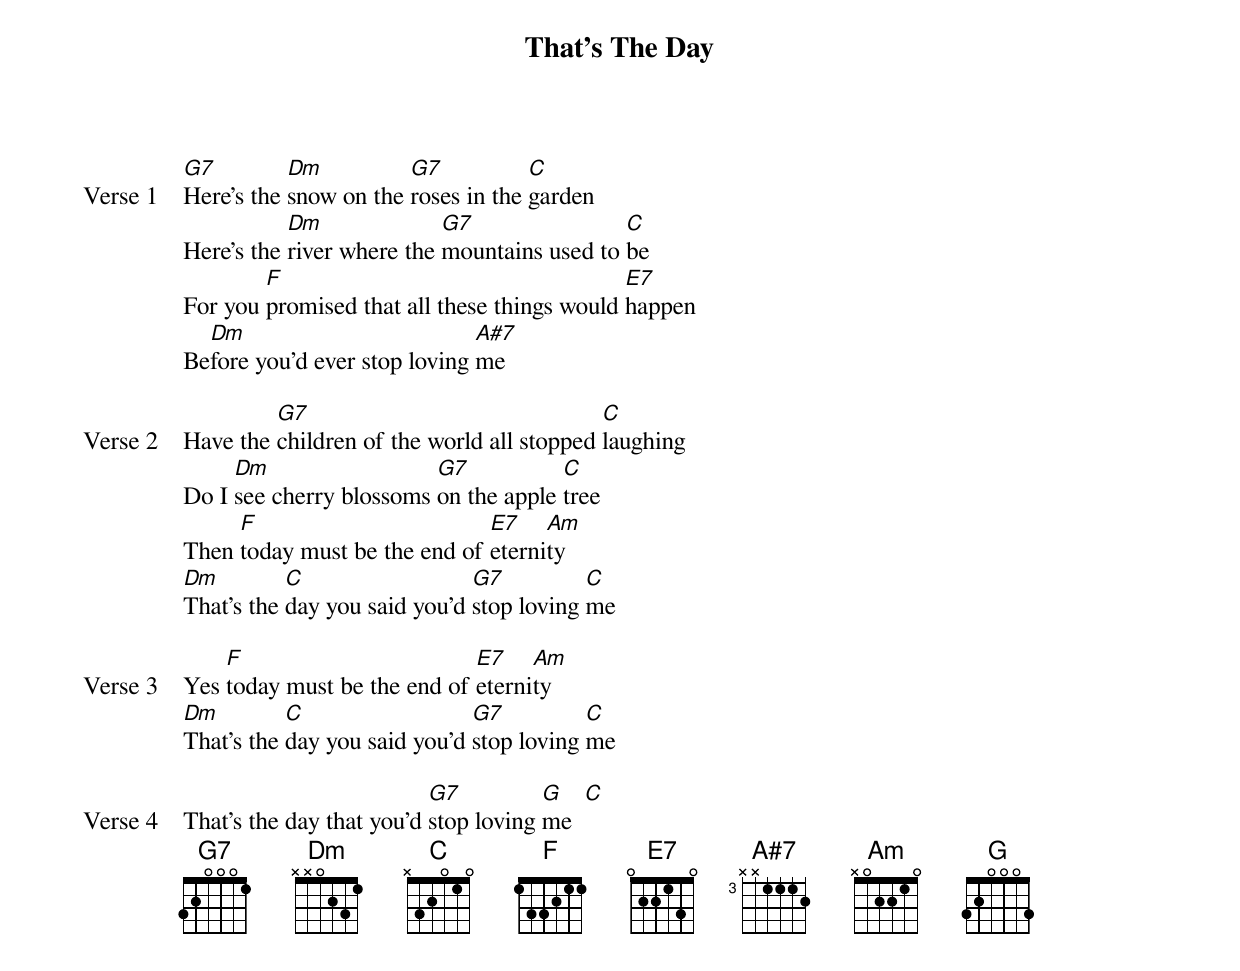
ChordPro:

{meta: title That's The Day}
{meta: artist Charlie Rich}
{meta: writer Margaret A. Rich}

{start_of_verse: Verse 1}
[G7]Here's the [Dm]snow on the [G7]roses in the [C]garden
Here's the [Dm]river where the [G7]mountains used to [C]be
For you [F]promised that all these things would [E7]happen
Be[Dm]fore you'd ever stop loving [A#7]me
{end_of_verse}

{start_of_verse: Verse 2}
Have the [G7]children of the world all stopped [C]laughing
Do I [Dm]see cherry blossoms [G7]on the apple [C]tree
Then [F]today must be the end of [E7]eterni[Am]ty
[Dm]That's the [C]day you said you'd [G7]stop loving [C]me
{end_of_verse}

{start_of_verse: Verse 3}
Yes [F]today must be the end of [E7]eterni[Am]ty
[Dm]That's the [C]day you said you'd [G7]stop loving [C]me
{end_of_verse}

{start_of_verse: Verse 4}
That's the day that you'd [G7]stop loving [G]me  [C]
{end_of_verse}
